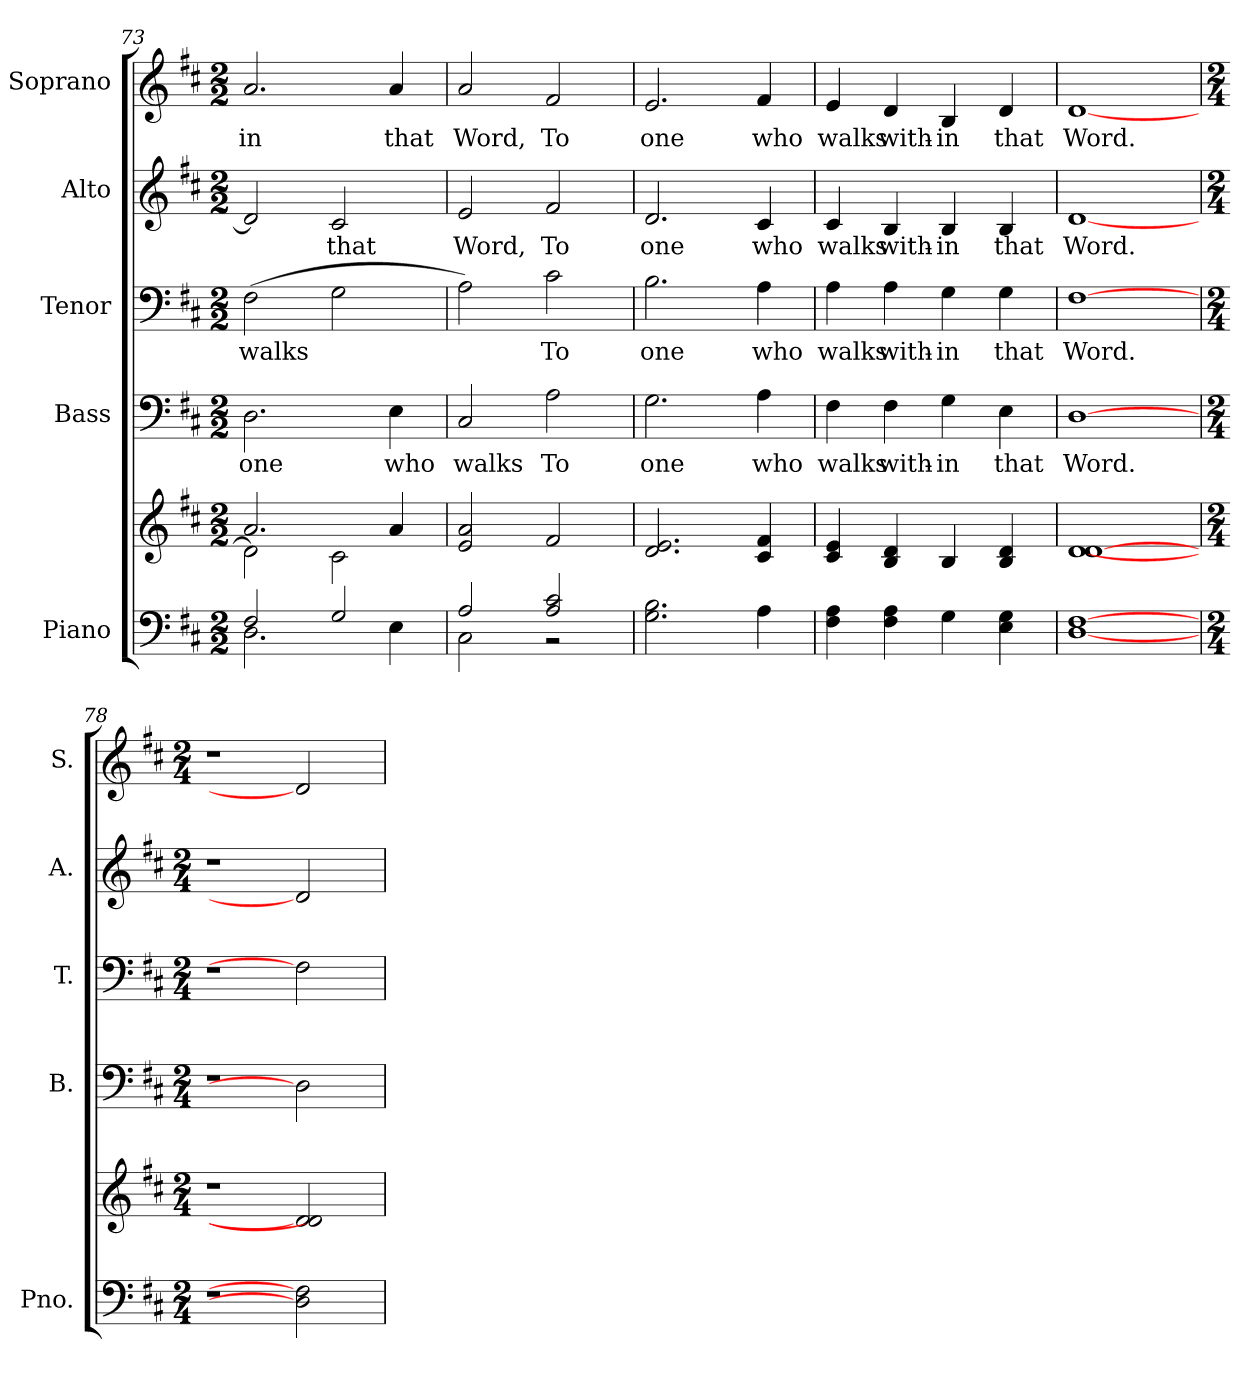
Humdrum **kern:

**kern	**kern	**kern	**text	**kern	**text	**kern	**text	**kern	**text
*part5	*part5	*part4	*part4	*part3	*part3	*part2	*part2	*part1	*part1
*staff6	*staff5	*staff4	*staff4	*staff3	*staff3	*staff2	*staff2	*staff1	*staff1
*I"Piano	*	*I"Bass	*	*I"Tenor	*	*I"Alto	*	*I"Soprano	*
*I'Pno.	*	*I'B.	*	*I'T.	*	*I'A.	*	*I'S.	*
*clefF4	*clefG2	*clefF4	*	*clefF4	*	*clefG2	*	*clefG2	*
*k[f#c#]	*k[f#c#]	*k[f#c#]	*	*k[f#c#]	*	*k[f#c#]	*	*k[f#c#]	*
*D:	*D:	*D:	*	*D:	*	*D:	*	*D:	*
*M2/2	*M2/2	*M2/2	*	*M2/2	*	*M2/2	*	*M2/2	*
=73	=73	=73	=73	=73	=73	=73	=73	=73	=73
*^	*^	*	*	*	*	*	*	*	*
!	!	!	!	!	!LO:LY:b:color=#000000	!	!	!	!	!	!
!	!	!	!	!	!	!	!LO:LY:b:color=#000000	!	!	!	!
!	!	!	!	!	!	!	!	!	!	!	!LO:LY:b:color=#000000
2F#i/	2.Di\	2.ai/	2di\]	2.Di\	one	(2F#i\	walks	2di/]	.	2.ai/	-in
!	!	!	!	!	!	!	!	!	!LO:LY:b:color=#000000	!	!
2Gi/	.	.	2c#i\	.	.	2Gi\	.	2c#i/	that	.	.
!	!	!	!	!	!LO:LY:b:color=#000000	!	!	!	!	!	!
!	!	!	!	!	!	!	!	!	!	!	!LO:LY:b:color=#000000
.	4Ei\	4ai/	.	4Ei\	who	.	.	.	.	4ai/	that
*	*	*v	*v	*	*	*	*	*	*	*	*
=74	=74	=74	=74	=74	=74	=74	=74	=74	=74	=74
!	!	!	!	!LO:LY:b:color=#000000	!	!	!	!	!	!
!	!	!	!	!	!	!	!	!LO:LY:b:color=#000000	!	!
!	!	!	!	!	!	!	!	!	!	!LO:LY:b:color=#000000
2Ai/	2C#i\	2ei/ 2ai	2C#i/	walks	2Ai\)	.	2ei/	Word,	2ai/	Word,
!	!	!	!	!LO:LY:b:color=#000000	!	!	!	!	!	!
!	!	!	!	!	!	!LO:LY:b:color=#000000	!	!	!	!
!	!	!	!	!	!	!	!	!LO:LY:b:color=#000000	!	!
!	!	!	!	!	!	!	!	!	!	!LO:LY:b:color=#000000
2Ai/ 2c#i	2r	2f#i/	2Ai\	To	2c#i\	To	2f#i/	To	2f#i/	To
*v	*v	*	*	*	*	*	*	*	*	*
=75	=75	=75	=75	=75	=75	=75	=75	=75	=75
*^	*	*	*	*	*	*	*	*	*
!	!	!	!	!LO:LY:b:color=#000000	!	!	!	!	!	!
*v	*v	*	*	*	*	*	*	*	*	*
*^	*	*	*	*	*	*	*	*	*
!	!	!	!	!	!	!LO:LY:b:color=#000000	!	!	!	!
*v	*v	*	*	*	*	*	*	*	*	*
*^	*	*	*	*	*	*	*	*	*
!	!	!	!	!	!	!	!	!LO:LY:b:color=#000000	!	!
*v	*v	*	*	*	*	*	*	*	*	*
*^	*	*	*	*	*	*	*	*	*
!	!	!	!	!	!	!	!	!	!	!LO:LY:b:color=#000000
*v	*v	*	*	*	*	*	*	*	*	*
2.Gi\ 2.Bi	2.di/ 2.ei	2.Gi\	one	2.Bi\	one	2.di/	one	2.ei/	one
!	!	!	!LO:LY:b:color=#000000	!	!	!	!	!	!
!	!	!	!	!	!LO:LY:b:color=#000000	!	!	!	!
!	!	!	!	!	!	!	!LO:LY:b:color=#000000	!	!
!	!	!	!	!	!	!	!	!	!LO:LY:b:color=#000000
4Ai\	4c#i/ 4f#i	4Ai\	who	4Ai\	who	4c#i/	who	4f#i/	who
=76	=76	=76	=76	=76	=76	=76	=76	=76	=76
!	!	!	!LO:LY:b:color=#000000	!	!	!	!	!	!
!	!	!	!	!	!LO:LY:b:color=#000000	!	!	!	!
!	!	!	!	!	!	!	!LO:LY:b:color=#000000	!	!
!	!	!	!	!	!	!	!	!	!LO:LY:b:color=#000000
4F#i\ 4Ai	4c#i/ 4ei	4F#i\	walks	4Ai\	walks	4c#i/	walks	4ei/	walks
!	!	!	!LO:LY:b:color=#000000	!	!	!	!	!	!
!	!	!	!	!	!LO:LY:b:color=#000000	!	!	!	!
!	!	!	!	!	!	!	!LO:LY:b:color=#000000	!	!
!	!	!	!	!	!	!	!	!	!LO:LY:b:color=#000000
4F#i\ 4Ai	4Bi/ 4di	4F#i\	with-	4Ai\	with-	4Bi/	with-	4di/	with-
!	!	!	!LO:LY:b:color=#000000	!	!	!	!	!	!
!	!	!	!	!	!LO:LY:b:color=#000000	!	!	!	!
!	!	!	!	!	!	!	!LO:LY:b:color=#000000	!	!
!	!	!	!	!	!	!	!	!	!LO:LY:b:color=#000000
4Gi\	4Bi/	4Gi\	-in	4Gi\	-in	4Bi/	-in	4Bi/	-in
!	!	!	!LO:LY:b:color=#000000	!	!	!	!	!	!
!	!	!	!	!	!LO:LY:b:color=#000000	!	!	!	!
!	!	!	!	!	!	!	!LO:LY:b:color=#000000	!	!
!	!	!	!	!	!	!	!	!	!LO:LY:b:color=#000000
4Ei\ 4Gi	4Bi/ 4di	4Ei\	that	4Gi\	that	4Bi/	that	4di/	that
!!LO:PB:g=z
=77	=77	=77	=77	=77	=77	=77	=77	=77	=77
!	!	!	!LO:LY:b:color=#000000	!	!	!	!	!	!
!	!	!	!	!	!LO:LY:b:color=#000000	!	!	!	!
!	!	!	!	!	!	!	!LO:LY:b:color=#000000	!	!
!	!	!	!	!	!	!	!	!	!LO:LY:b:color=#000000
[1Di [1F#i	[1di [1di	[1Di	Word.	[1F#i	Word.	[1di	Word.	[1di	Word.
=78	=78	=78	=78	=78	=78	=78	=78	=78	=78
*M2/4	*M2/4	*M2/4	*	*M2/4	*	*M2/4	*	*M2/4	*
!LO:N:vis=1	!LO:N:vis=1	!LO:N:vis=1	!	!LO:N:vis=1	!	!LO:N:vis=1	!	!LO:N:vis=1	!
2r	2r	2r	.	2r	.	2r	.	2r	.
2Di] 2F#i]	2di] 2di]	2Di]	.	2F#i]	.	2di]	.	2di]	.
=	=	=	=	=	=	=	=	=	=
*-	*-	*-	*-	*-	*-	*-	*-	*-	*-
